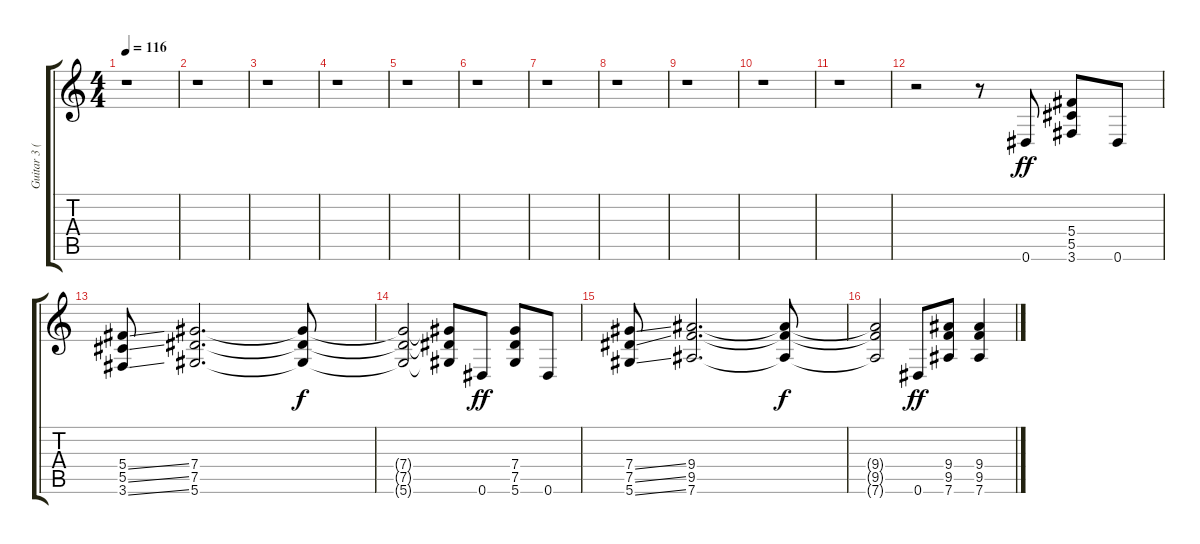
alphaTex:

\track ("Guitar 3 (Lead Distortion)" "Guitar 3 (") {instrument distortionguitar}
\staff {score tabs}
\tuning (Eb4 Bb3 Gb3 Db3 Ab2 Eb2) {hide}
\ts (4 4)
\tempo 116
\clef g2
\ks c
r.1{dy ff} |
r.1 |
r.1 |
r.1 |
r.1 |
r.1 |
r.1 |
r.1 |
r.1 |
r.1 |
r.1 |
r.2{volume 12} r.8 0.6.8 (5.4 5.5 3.6).8 0.6.8 |
(5.4{ss} 5.5{ss} 3.6{ss}).8 (7.4 7.5 5.6).2{d} (7.4{t} 7.5{t} 5.6{t}).8{dy f} |
(7.4{t} 7.5{t} 5.6{t}).2 (7.4{t} 7.5{t} 5.6{t}).8 0.6.8{dy ff} (7.4 7.5 5.6).8 0.6.8 |
(7.4{ss} 7.5{ss} 5.6{ss}).8 (9.4 9.5 7.6).2{d} (9.4{t} 9.5{t} 7.6{t}).8{dy f} |
(9.4{t} 9.5{t} 7.6{t}).2 0.6.8{dy ff} (9.4 9.5 7.6).8 (9.4 9.5 7.6).4
